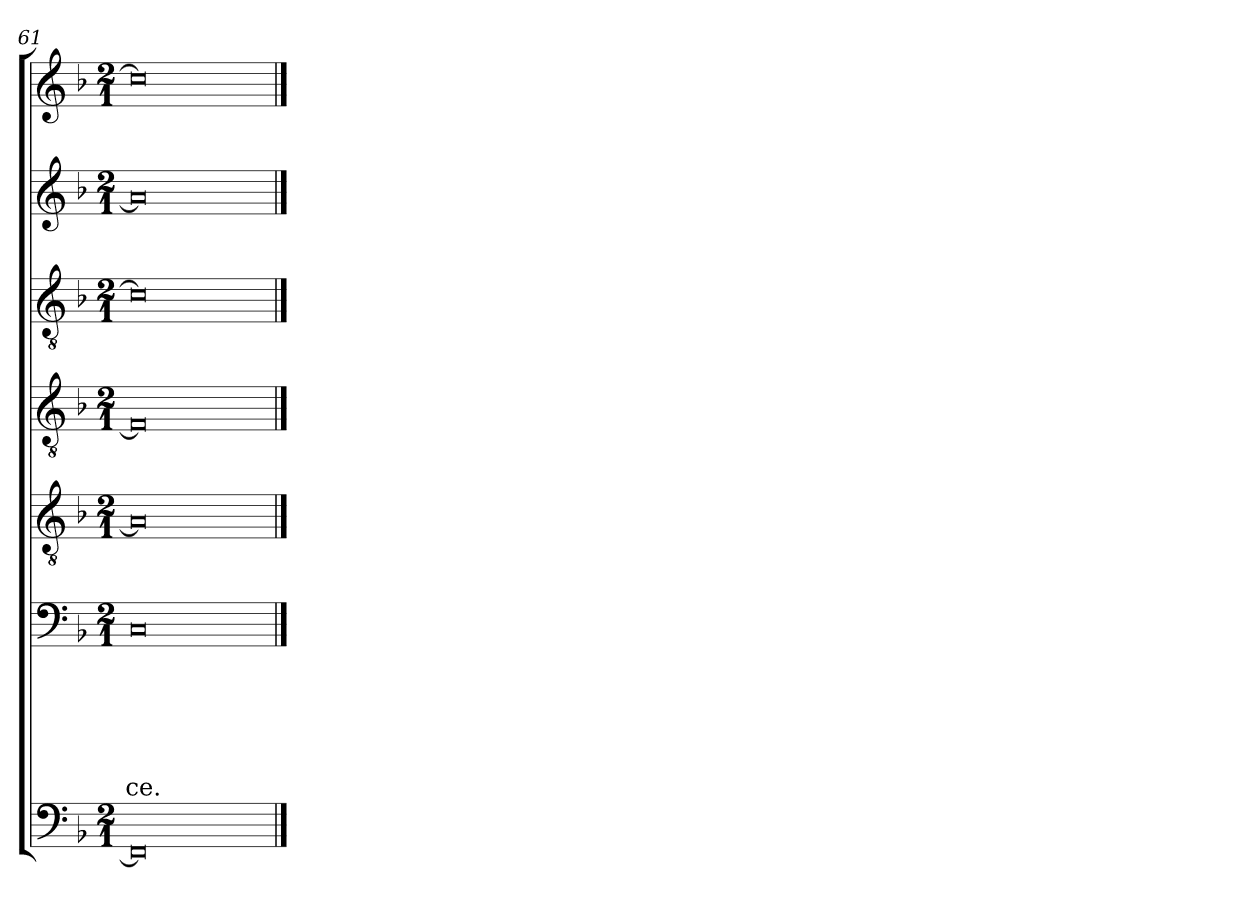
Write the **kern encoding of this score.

**kern	**kern	**text	**text	**text	**text	**text	**text	**kern	**kern	**kern	**kern	**kern
*part7	*part6	*part6	*part6	*part6	*part6	*part6	*part6	*part5	*part4	*part3	*part2	*part1
*staff7	*staff6	*staff6	*staff6	*staff6	*staff6	*staff6	*staff6	*staff5	*staff4	*staff3	*staff2	*staff1
*clefF4	*clefF4	*	*	*	*	*	*	*clefGv2	*clefGv2	*clefGv2	*clefG2	*clefG2
*k[b-]	*k[b-]	*	*	*	*	*	*	*k[b-]	*k[b-]	*k[b-]	*k[b-]	*k[b-]
*F:	*F:	*	*	*	*	*	*	*F:	*F:	*F:	*F:	*F:
*M2/1	*M2/1	*	*	*	*	*	*	*M2/1	*M2/1	*M2/1	*M2/1	*M2/1
=61	=61	=61	=61	=61	=61	=61	=61	=61	=61	=61	=61	=61
!	!	!	!	!	!	!	!LO:LY:b	!	!	!	!	!
0FF]	0C	.	.	.	.	.	-ce.	0A]	0F]	0c]	0a]	0cc]
==	==	==	==	==	==	==	==	==	==	==	==	==
*-	*-	*-	*-	*-	*-	*-	*-	*-	*-	*-	*-	*-
